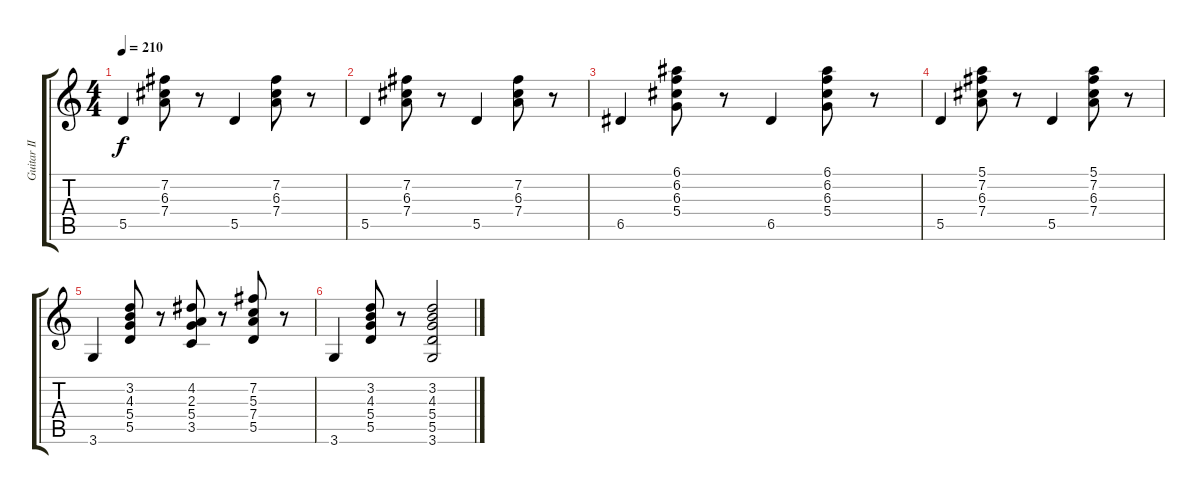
\track ("Guitar II" "Guitar II") {instrument acousticguitarsteel}
\staff {score tabs}
\tuning (E4 B3 G3 D3 A2 E2) {hide}
\ts (4 4)
\tempo 210
\clef g2
\ks c
5.5.4{dy f} (7.2 6.3 7.4).8 r.8 5.5.4 (7.2 6.3 7.4).8 r.8 |
5.5.4 (7.2 6.3 7.4).8 r.8 5.5.4 (7.2 6.3 7.4).8 r.8 |
6.5.4 (6.1 6.2 6.3 5.4).8 r.8 6.5.4 (6.1 6.2 6.3 5.4).8 r.8 |
5.5.4 (5.1 7.2 6.3 7.4).8 r.8 5.5.4 (5.1 7.2 6.3 7.4).8 r.8 |
3.6.4 (3.2 4.3 5.4 5.5).8 r.8 (4.2 2.3 5.4 3.5).8 r.8 (7.2 5.3 7.4 5.5).8 r.8 |
3.6.4 (3.2 4.3 5.4 5.5).8 r.8 (3.2 4.3 5.4 5.5 3.6).2
